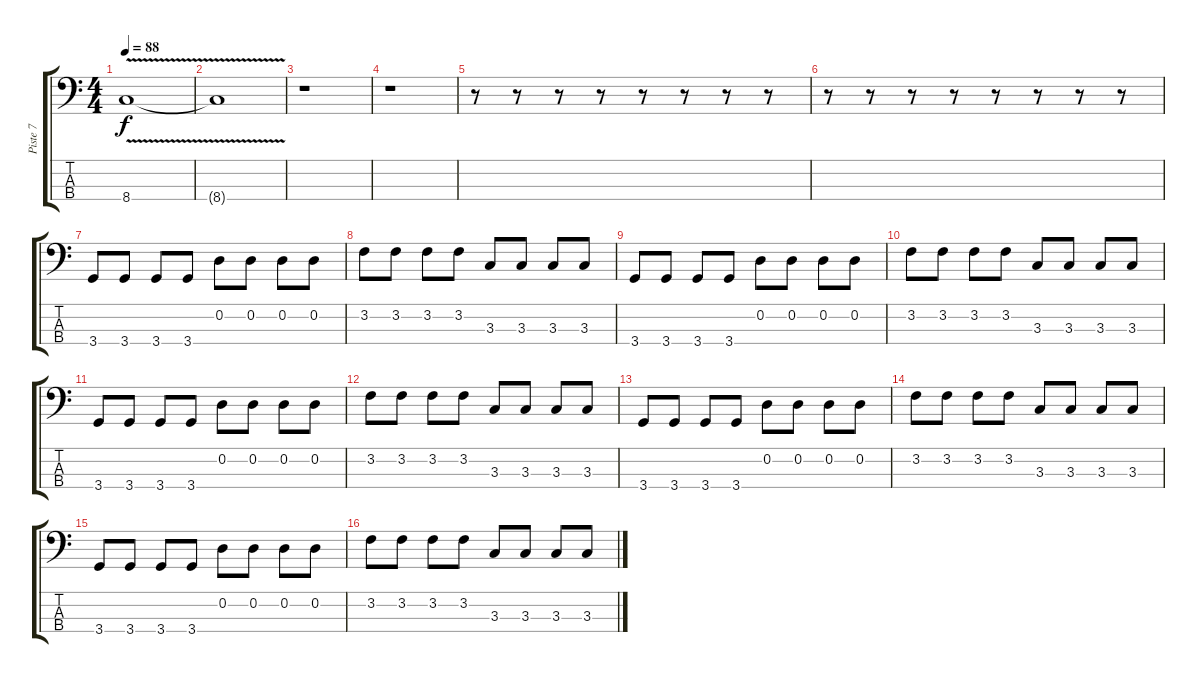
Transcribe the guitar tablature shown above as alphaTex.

\track ("Piste 7" "Piste 7") {instrument fretlessbass}
\staff {score tabs}
\tuning (G2 D2 A1 E1) {hide}
\ts (4 4)
\tempo 88
\clef f4
\ks c
8.4{v}.1{dy f} |
8.4{t}.1 |
r.1 |
r.1 |
r.8 r.8 r.8 r.8 r.8 r.8 r.8 r.8 |
r.8 r.8 r.8 r.8 r.8 r.8 r.8 r.8 |
3.4.8 3.4.8 3.4.8 3.4.8 0.2.8 0.2.8 0.2.8 0.2.8 |
3.2.8 3.2.8 3.2.8 3.2.8 3.3.8 3.3.8 3.3.8 3.3.8 |
3.4.8 3.4.8 3.4.8 3.4.8 0.2.8 0.2.8 0.2.8 0.2.8 |
3.2.8 3.2.8 3.2.8 3.2.8 3.3.8 3.3.8 3.3.8 3.3.8 |
3.4.8 3.4.8 3.4.8 3.4.8 0.2.8 0.2.8 0.2.8 0.2.8 |
3.2.8 3.2.8 3.2.8 3.2.8 3.3.8 3.3.8 3.3.8 3.3.8 |
3.4.8 3.4.8 3.4.8 3.4.8 0.2.8 0.2.8 0.2.8 0.2.8 |
3.2.8 3.2.8 3.2.8 3.2.8 3.3.8 3.3.8 3.3.8 3.3.8 |
3.4.8 3.4.8 3.4.8 3.4.8 0.2.8 0.2.8 0.2.8 0.2.8 |
3.2.8 3.2.8 3.2.8 3.2.8 3.3.8 3.3.8 3.3.8 3.3.8
